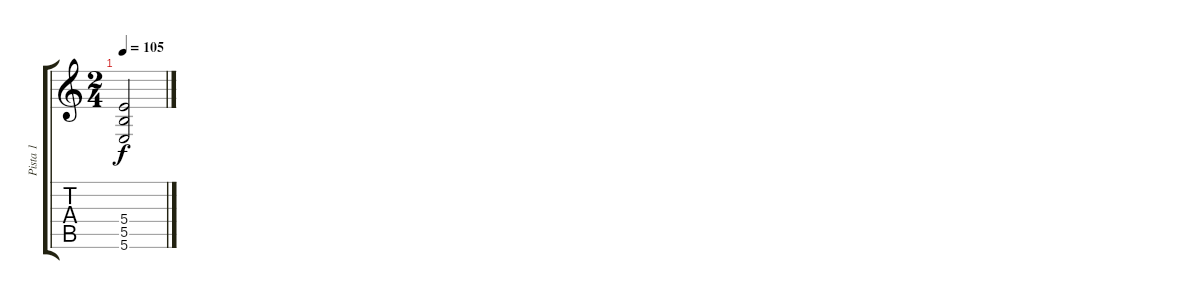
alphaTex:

\track ("Pista 1" "Pista 1") {instrument distortionguitar}
\staff {score tabs}
\tuning (Db4 Ab3 E3 B2 Gb2 B1) {hide}
\ts (2 4)
\tempo 105
\clef g2
\ks c
(5.4{t} 5.5{t} 5.6{t}).2{dy f}
